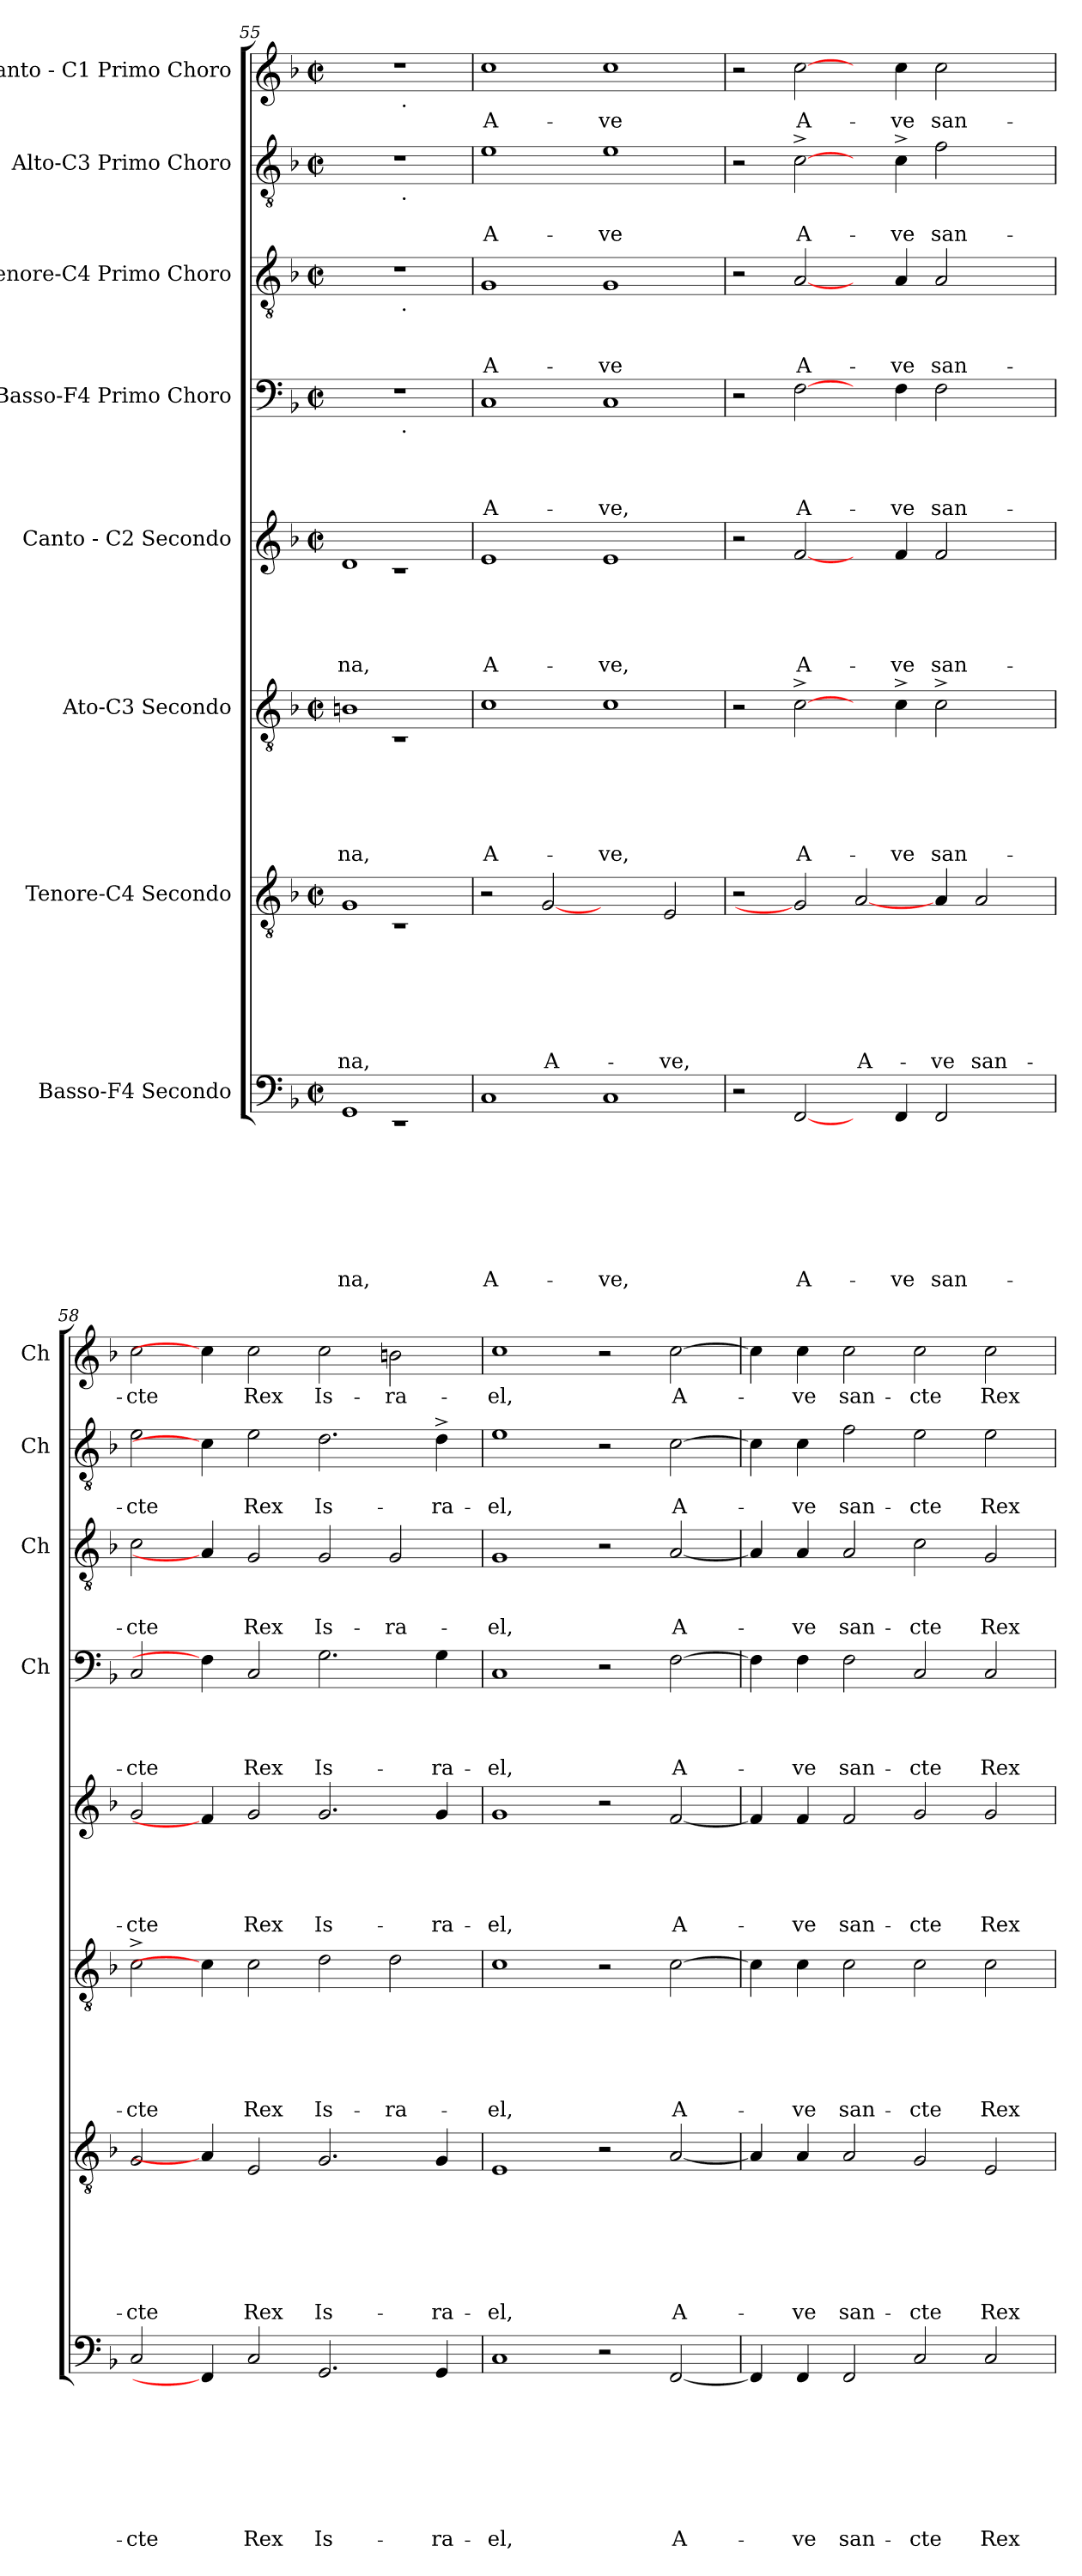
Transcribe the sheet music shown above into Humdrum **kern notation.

**kern	**text	**text	**text	**text	**text	**text	**text	**text	**kern	**text	**text	**text	**text	**text	**text	**text	**kern	**text	**text	**text	**text	**text	**text	**kern	**text	**text	**text	**text	**text	**kern	**text	**text	**text	**text	**kern	**text	**text	**text	**kern	**text	**text	**kern	**text
*part8	*part8	*part8	*part8	*part8	*part8	*part8	*part8	*part8	*part7	*part7	*part7	*part7	*part7	*part7	*part7	*part7	*part6	*part6	*part6	*part6	*part6	*part6	*part6	*part5	*part5	*part5	*part5	*part5	*part5	*part4	*part4	*part4	*part4	*part4	*part3	*part3	*part3	*part3	*part2	*part2	*part2	*part1	*part1
*staff8	*staff8	*staff8	*staff8	*staff8	*staff8	*staff8	*staff8	*staff8	*staff7	*staff7	*staff7	*staff7	*staff7	*staff7	*staff7	*staff7	*staff6	*staff6	*staff6	*staff6	*staff6	*staff6	*staff6	*staff5	*staff5	*staff5	*staff5	*staff5	*staff5	*staff4	*staff4	*staff4	*staff4	*staff4	*staff3	*staff3	*staff3	*staff3	*staff2	*staff2	*staff2	*staff1	*staff1
*I"Basso-F4 Secondo	*	*	*	*	*	*	*	*	*I"Tenore-C4 Secondo	*	*	*	*	*	*	*	*I"Ato-C3 Secondo	*	*	*	*	*	*	*I"Canto - C2 Secondo	*	*	*	*	*	*I"Basso-F4 Primo Choro	*	*	*	*	*I"Tenore-C4 Primo Choro	*	*	*	*I"Alto-C3 Primo Choro	*	*	*I"Canto - C1 Primo Choro	*
*	*	*	*	*	*	*	*	*	*	*	*	*	*	*	*	*	*	*	*	*	*	*	*	*	*	*	*	*	*	*I'Ch	*	*	*	*	*I'Ch	*	*	*	*I'Ch	*	*	*I'Ch	*
*clefF4	*	*	*	*	*	*	*	*	*clefGv2	*	*	*	*	*	*	*	*clefGv2	*	*	*	*	*	*	*clefG2	*	*	*	*	*	*clefF4	*	*	*	*	*clefGv2	*	*	*	*clefGv2	*	*	*clefG2	*
*k[b-]	*	*	*	*	*	*	*	*	*k[b-]	*	*	*	*	*	*	*	*k[b-]	*	*	*	*	*	*	*k[b-]	*	*	*	*	*	*k[b-]	*	*	*	*	*k[b-]	*	*	*	*k[b-]	*	*	*k[b-]	*
*F:	*	*	*	*	*	*	*	*	*F:	*	*	*	*	*	*	*	*F:	*	*	*	*	*	*	*F:	*	*	*	*	*	*F:	*	*	*	*	*F:	*	*	*	*F:	*	*	*F:	*
*M2/2	*	*	*	*	*	*	*	*	*M2/2	*	*	*	*	*	*	*	*M2/2	*	*	*	*	*	*	*M2/2	*	*	*	*	*	*M2/2	*	*	*	*	*M2/2	*	*	*	*M2/2	*	*	*M2/2	*
*met(c|)	*	*	*	*	*	*	*	*	*met(c|)	*	*	*	*	*	*	*	*met(c|)	*	*	*	*	*	*	*met(c|)	*	*	*	*	*	*met(c|)	*	*	*	*	*met(c|)	*	*	*	*met(c|)	*	*	*met(c|)	*
=55	=55	=55	=55	=55	=55	=55	=55	=55	=55	=55	=55	=55	=55	=55	=55	=55	=55	=55	=55	=55	=55	=55	=55	=55	=55	=55	=55	=55	=55	=55	=55	=55	=55	=55	=55	=55	=55	=55	=55	=55	=55	=55	=55
!	!	!	!	!	!	!	!	!LO:LY:b	!	!	!	!	!	!	!	!LO:LY:b	!	!	!	!	!	!	!LO:LY:b	!	!	!	!	!	!LO:LY:b	!	!	!	!	!	!	!	!	!	!	!	!	!	!
*^	*	*	*	*	*	*	*	*	*^	*	*	*	*	*	*	*	*^	*	*	*	*	*	*	*^	*	*	*	*	*	*^	*	*	*	*	*^	*	*	*	*^	*	*	*^	*
1GG	1rEE	.	.	.	.	.	.	.	-na,	1G	1rC	.	.	.	.	.	.	-na,	1Bn	1rC	.	.	.	.	.	-na,	1d	1rc	.	.	.	.	-na,	1r	4...ryy	.	.	.	.	1r	4...ryy	.	.	.	1r	4...ryy	.	.	1r	4...ryy	.
!	!	!	!	!	!	!	!	!	!	!	!	!	!	!	!	!	!	!	!	!	!	!	!	!	!	!	!	!	!	!	!	!	!	!	!	!	!	!	!	!	!	!	!	!	!	!	!	!	!	!LO:TX:b:t=.	!
!	!	!	!	!	!	!	!	!	!	!	!	!	!	!	!	!	!	!	!	!	!	!	!	!	!	!	!	!	!	!	!	!	!	!	!	!	!	!	!	!	!	!	!	!	!	!LO:TX:b:t=.	!	!	!	!	!
!	!	!	!	!	!	!	!	!	!	!	!	!	!	!	!	!	!	!	!	!	!	!	!	!	!	!	!	!	!	!	!	!	!	!	!	!	!	!	!	!	!LO:TX:b:t=.	!	!	!	!	!	!	!	!	!	!
!	!	!	!	!	!	!	!	!	!	!	!	!	!	!	!	!	!	!	!	!	!	!	!	!	!	!	!	!	!	!	!	!	!	!	!LO:TX:b:t=.	!	!	!	!	!	!	!	!	!	!	!	!	!	!	!	!
.	.	.	.	.	.	.	.	.	.	.	.	.	.	.	.	.	.	.	.	.	.	.	.	.	.	.	.	.	.	.	.	.	.	.	2ryy	.	.	.	.	.	2ryy	.	.	.	.	2ryy	.	.	.	2ryy	.
.	.	.	.	.	.	.	.	.	.	.	.	.	.	.	.	.	.	.	.	.	.	.	.	.	.	.	.	.	.	.	.	.	.	.	32ryy	.	.	.	.	.	32ryy	.	.	.	.	32ryy	.	.	.	32ryy	.
!!LO:LB:g=z
=56	=56	=56	=56	=56	=56	=56	=56	=56	=56	=56	=56	=56	=56	=56	=56	=56	=56	=56	=56	=56	=56	=56	=56	=56	=56	=56	=56	=56	=56	=56	=56	=56	=56	=56	=56	=56	=56	=56	=56	=56	=56	=56	=56	=56	=56	=56	=56	=56	=56	=56	=56
!	!	!	!	!	!	!	!	!	!LO:LY:b	!	!	!	!	!	!	!	!	!	!	!	!	!	!	!	!	!LO:LY:b	!	!	!	!	!	!	!LO:LY:b	!	!	!	!	!	!LO:LY:b	!	!	!	!	!LO:LY:b	!	!	!	!LO:LY:b	!	!	!LO:LY:b
*v	*v	*	*	*	*	*	*	*	*	*	*	*	*	*	*	*	*	*	*v	*v	*	*	*	*	*	*	*v	*v	*	*	*	*	*	*v	*v	*	*	*	*	*v	*v	*	*	*	*v	*v	*	*	*v	*v	*
*	*	*	*	*	*	*	*	*	*v	*v	*	*	*	*	*	*	*	*	*	*	*	*	*	*	*	*	*	*	*	*	*	*	*	*	*	*	*	*	*	*	*	*	*	*
1C	.	.	.	.	.	.	.	A-	2r	.	.	.	.	.	.	.	1c	.	.	.	.	.	A-	1e	.	.	.	.	A-	1C	.	.	.	A-	1G	.	.	A-	1e	.	A-	1cc	A-
!	!	!	!	!	!	!	!	!	!	!	!	!	!	!	!	!LO:LY:b	!	!	!	!	!	!	!	!	!	!	!	!	!	!	!	!	!	!	!	!	!	!	!	!	!	!	!
.	.	.	.	.	.	.	.	.	[2G	.	.	.	.	.	.	A-	.	.	.	.	.	.	.	.	.	.	.	.	.	.	.	.	.	.	.	.	.	.	.	.	.	.	.
!	!	!	!	!	!	!	!	!LO:LY:b	!	!	!	!	!	!	!	!	!	!	!	!	!	!	!LO:LY:b	!	!	!	!	!	!LO:LY:b	!	!	!	!	!LO:LY:b	!	!	!	!LO:LY:b	!	!	!LO:LY:b	!	!LO:LY:b
1C	.	.	.	.	.	.	.	-ve,	2ryy	.	.	.	.	.	.	.	1c	.	.	.	.	.	-ve,	1e	.	.	.	.	-ve,	1C	.	.	.	-ve,	1G	.	.	-ve	1e	.	-ve	1cc	-ve
!	!	!	!	!	!	!	!	!	!	!	!	!	!	!	!	!LO:LY:b	!	!	!	!	!	!	!	!	!	!	!	!	!	!	!	!	!	!	!	!	!	!	!	!	!	!	!
.	.	.	.	.	.	.	.	.	2E/	.	.	.	.	.	.	-ve,	.	.	.	.	.	.	.	.	.	.	.	.	.	.	.	.	.	.	.	.	.	.	.	.	.	.	.
=57	=57	=57	=57	=57	=57	=57	=57	=57	=57	=57	=57	=57	=57	=57	=57	=57	=57	=57	=57	=57	=57	=57	=57	=57	=57	=57	=57	=57	=57	=57	=57	=57	=57	=57	=57	=57	=57	=57	=57	=57	=57	=57	=57
2r	.	.	.	.	.	.	.	.	2r	.	.	.	.	.	.	.	2r	.	.	.	.	.	.	2r	.	.	.	.	.	2r	.	.	.	.	2r	.	.	.	2r	.	.	2r	.
!	!	!	!	!	!	!	!	!LO:LY:b	!	!	!	!	!	!	!	!	!	!	!	!	!	!	!LO:LY:b	!	!	!	!	!	!LO:LY:b	!	!	!	!	!LO:LY:b	!	!	!	!LO:LY:b	!	!	!LO:LY:b	!	!LO:LY:b
[2FF/	.	.	.	.	.	.	.	A-	2G]	.	.	.	.	.	.	.	[2c^>\	.	.	.	.	.	A-	[2f/	.	.	.	.	A-	[2F\	.	.	.	A-	[2A/	.	.	A-	[2c^>\	.	A-	[2cc\	A-
!	!	!	!	!	!	!	!	!	!	!	!	!	!	!	!	!LO:LY:b	!	!	!	!	!	!	!	!	!	!	!	!	!	!	!	!	!	!	!	!	!	!	!	!	!	!	!
4ryy	.	.	.	.	.	.	.	.	[2A/	.	.	.	.	.	.	A-	4ryy	.	.	.	.	.	.	4ryy	.	.	.	.	.	4ryy	.	.	.	.	4ryy	.	.	.	4ryy	.	.	4ryy	.
!	!	!	!	!	!	!	!	!LO:LY:b	!	!	!	!	!	!	!	!	!	!	!	!	!	!	!LO:LY:b	!	!	!	!	!	!LO:LY:b	!	!	!	!	!LO:LY:b	!	!	!	!LO:LY:b	!	!	!LO:LY:b	!	!LO:LY:b
4FF/	.	.	.	.	.	.	.	-ve	.	.	.	.	.	.	.	.	4c^>\	.	.	.	.	.	-ve	4f/	.	.	.	.	-ve	4F\	.	.	.	-ve	4A/	.	.	-ve	4c^>\	.	-ve	4cc\	-ve
!	!	!	!	!	!	!	!	!LO:LY:b	!	!	!	!	!	!	!	!LO:LY:b	!	!	!	!	!	!	!LO:LY:b	!	!	!	!	!	!LO:LY:b	!	!	!	!	!LO:LY:b	!	!	!	!LO:LY:b	!	!	!LO:LY:b	!	!LO:LY:b
2FF/	.	.	.	.	.	.	.	san-	4A/	.	.	.	.	.	.	-ve	2c^>\	.	.	.	.	.	san-	2f/	.	.	.	.	san-	2F\	.	.	.	san-	2A/	.	.	san-	2f\	.	san-	2cc\	san-
!	!	!	!	!	!	!	!	!	!	!	!	!	!	!	!	!LO:LY:b	!	!	!	!	!	!	!	!	!	!	!	!	!	!	!	!	!	!	!	!	!	!	!	!	!	!	!
.	.	.	.	.	.	.	.	.	2A/	.	.	.	.	.	.	san-	.	.	.	.	.	.	.	.	.	.	.	.	.	.	.	.	.	.	.	.	.	.	.	.	.	.	.
4ryy	.	.	.	.	.	.	.	.	.	.	.	.	.	.	.	.	4ryy	.	.	.	.	.	.	4ryy	.	.	.	.	.	4ryy	.	.	.	.	4ryy	.	.	.	4ryy	.	.	4ryy	.
=58	=58	=58	=58	=58	=58	=58	=58	=58	=58	=58	=58	=58	=58	=58	=58	=58	=58	=58	=58	=58	=58	=58	=58	=58	=58	=58	=58	=58	=58	=58	=58	=58	=58	=58	=58	=58	=58	=58	=58	=58	=58	=58	=58
!	!	!	!	!	!	!	!	!LO:LY:b	!	!	!	!	!	!	!	!LO:LY:b	!	!	!	!	!	!	!LO:LY:b	!	!	!	!	!	!LO:LY:b	!	!	!	!	!LO:LY:b	!	!	!	!LO:LY:b	!	!	!LO:LY:b	!	!LO:LY:b
2C/	.	.	.	.	.	.	.	-cte	2G/	.	.	.	.	.	.	-cte	2c^>\	.	.	.	.	.	-cte	2g/	.	.	.	.	-cte	2C/	.	.	.	-cte	2c\	.	.	-cte	2e\	.	-cte	2cc\	-cte
4FF/]	.	.	.	.	.	.	.	.	4A/]	.	.	.	.	.	.	.	4c\]	.	.	.	.	.	.	4f/]	.	.	.	.	.	4F\]	.	.	.	.	4A/]	.	.	.	4c\]	.	.	4cc\]	.
!	!	!	!	!	!	!	!	!LO:LY:b	!	!	!	!	!	!	!	!LO:LY:b	!	!	!	!	!	!	!LO:LY:b	!	!	!	!	!	!LO:LY:b	!	!	!	!	!LO:LY:b	!	!	!	!LO:LY:b	!	!	!LO:LY:b	!	!LO:LY:b
2C/	.	.	.	.	.	.	.	Rex	2E/	.	.	.	.	.	.	Rex	2c\	.	.	.	.	.	Rex	2g/	.	.	.	.	Rex	2C/	.	.	.	Rex	2G/	.	.	Rex	2e\	.	Rex	2cc\	Rex
!	!	!	!	!	!	!	!	!LO:LY:b	!	!	!	!	!	!	!	!LO:LY:b	!	!	!	!	!	!	!LO:LY:b	!	!	!	!	!	!LO:LY:b	!	!	!	!	!LO:LY:b	!	!	!	!LO:LY:b	!	!	!LO:LY:b	!	!LO:LY:b
2.GG/	.	.	.	.	.	.	.	Is-	2.G/	.	.	.	.	.	.	Is-	2d\	.	.	.	.	.	Is-	2.g/	.	.	.	.	Is-	2.G\	.	.	.	Is-	2G/	.	.	Is-	2.d\	.	Is-	2cc\	Is-
!	!	!	!	!	!	!	!	!	!	!	!	!	!	!	!	!	!	!	!	!	!	!	!LO:LY:b	!	!	!	!	!	!	!	!	!	!	!	!	!	!	!LO:LY:b	!	!	!	!	!LO:LY:b
.	.	.	.	.	.	.	.	.	.	.	.	.	.	.	.	.	2d\	.	.	.	.	.	-ra-	.	.	.	.	.	.	.	.	.	.	.	2G/	.	.	-ra-	.	.	.	2bn\	-ra-
!	!	!	!	!	!	!	!	!LO:LY:b	!	!	!	!	!	!	!	!LO:LY:b	!	!	!	!	!	!	!	!	!	!	!	!	!LO:LY:b	!	!	!	!	!LO:LY:b	!	!	!	!	!	!	!LO:LY:b	!	!
4GG/	.	.	.	.	.	.	.	-ra-	4G/	.	.	.	.	.	.	-ra-	.	.	.	.	.	.	.	4g/	.	.	.	.	-ra-	4G\	.	.	.	-ra-	.	.	.	.	4d^>\	.	-ra-	.	.
=59	=59	=59	=59	=59	=59	=59	=59	=59	=59	=59	=59	=59	=59	=59	=59	=59	=59	=59	=59	=59	=59	=59	=59	=59	=59	=59	=59	=59	=59	=59	=59	=59	=59	=59	=59	=59	=59	=59	=59	=59	=59	=59	=59
!	!	!	!	!	!	!	!	!LO:LY:b	!	!	!	!	!	!	!	!LO:LY:b	!	!	!	!	!	!	!LO:LY:b	!	!	!	!	!	!LO:LY:b	!	!	!	!	!LO:LY:b	!	!	!	!LO:LY:b	!	!	!LO:LY:b	!	!LO:LY:b
1C	.	.	.	.	.	.	.	-el,	1E	.	.	.	.	.	.	-el,	1c	.	.	.	.	.	-el,	1g	.	.	.	.	-el,	1C	.	.	.	-el,	1G	.	.	-el,	1e	.	-el,	1cc	-el,
2r	.	.	.	.	.	.	.	.	2r	.	.	.	.	.	.	.	2r	.	.	.	.	.	.	2r	.	.	.	.	.	2r	.	.	.	.	2r	.	.	.	2r	.	.	2r	.
!	!	!	!	!	!	!	!	!LO:LY:b	!	!	!	!	!	!	!	!LO:LY:b	!	!	!	!	!	!	!LO:LY:b	!	!	!	!	!	!LO:LY:b	!	!	!	!	!LO:LY:b	!	!	!	!LO:LY:b	!	!	!LO:LY:b	!	!LO:LY:b
[<2FF/	.	.	.	.	.	.	.	A-	[<2A/	.	.	.	.	.	.	A-	[>2c\	.	.	.	.	.	A-	[<2f/	.	.	.	.	A-	[>2F\	.	.	.	A-	[<2A/	.	.	A-	[>2c\	.	A-	[>2cc\	A-
=60	=60	=60	=60	=60	=60	=60	=60	=60	=60	=60	=60	=60	=60	=60	=60	=60	=60	=60	=60	=60	=60	=60	=60	=60	=60	=60	=60	=60	=60	=60	=60	=60	=60	=60	=60	=60	=60	=60	=60	=60	=60	=60	=60
4FF/]	.	.	.	.	.	.	.	.	4A/]	.	.	.	.	.	.	.	4c\]	.	.	.	.	.	.	4f/]	.	.	.	.	.	4F\]	.	.	.	.	4A/]	.	.	.	4c\]	.	.	4cc\]	.
!	!	!	!	!	!	!	!	!LO:LY:b	!	!	!	!	!	!	!	!LO:LY:b	!	!	!	!	!	!	!LO:LY:b	!	!	!	!	!	!LO:LY:b	!	!	!	!	!LO:LY:b	!	!	!	!LO:LY:b	!	!	!LO:LY:b	!	!LO:LY:b
4FF/	.	.	.	.	.	.	.	-ve	4A/	.	.	.	.	.	.	-ve	4c\	.	.	.	.	.	-ve	4f/	.	.	.	.	-ve	4F\	.	.	.	-ve	4A/	.	.	-ve	4c\	.	-ve	4cc\	-ve
!	!	!	!	!	!	!	!	!LO:LY:b	!	!	!	!	!	!	!	!LO:LY:b	!	!	!	!	!	!	!LO:LY:b	!	!	!	!	!	!LO:LY:b	!	!	!	!	!LO:LY:b	!	!	!	!LO:LY:b	!	!	!LO:LY:b	!	!LO:LY:b
2FF/	.	.	.	.	.	.	.	san-	2A/	.	.	.	.	.	.	san-	2c\	.	.	.	.	.	san-	2f/	.	.	.	.	san-	2F\	.	.	.	san-	2A/	.	.	san-	2f\	.	san-	2cc\	san-
!	!	!	!	!	!	!	!	!LO:LY:b	!	!	!	!	!	!	!	!LO:LY:b	!	!	!	!	!	!	!LO:LY:b	!	!	!	!	!	!LO:LY:b	!	!	!	!	!LO:LY:b	!	!	!	!LO:LY:b	!	!	!LO:LY:b	!	!LO:LY:b
2C/	.	.	.	.	.	.	.	-cte	2G/	.	.	.	.	.	.	-cte	2c\	.	.	.	.	.	-cte	2g/	.	.	.	.	-cte	2C/	.	.	.	-cte	2c\	.	.	-cte	2e\	.	-cte	2cc\	-cte
!	!	!	!	!	!	!	!	!LO:LY:b	!	!	!	!	!	!	!	!LO:LY:b	!	!	!	!	!	!	!LO:LY:b	!	!	!	!	!	!LO:LY:b	!	!	!	!	!LO:LY:b	!	!	!	!LO:LY:b	!	!	!LO:LY:b	!	!LO:LY:b
2C/	.	.	.	.	.	.	.	Rex	2E/	.	.	.	.	.	.	Rex	2c\	.	.	.	.	.	Rex	2g/	.	.	.	.	Rex	2C/	.	.	.	Rex	2G/	.	.	Rex	2e\	.	Rex	2cc\	Rex
=	=	=	=	=	=	=	=	=	=	=	=	=	=	=	=	=	=	=	=	=	=	=	=	=	=	=	=	=	=	=	=	=	=	=	=	=	=	=	=	=	=	=	=
*-	*-	*-	*-	*-	*-	*-	*-	*-	*-	*-	*-	*-	*-	*-	*-	*-	*-	*-	*-	*-	*-	*-	*-	*-	*-	*-	*-	*-	*-	*-	*-	*-	*-	*-	*-	*-	*-	*-	*-	*-	*-	*-	*-
